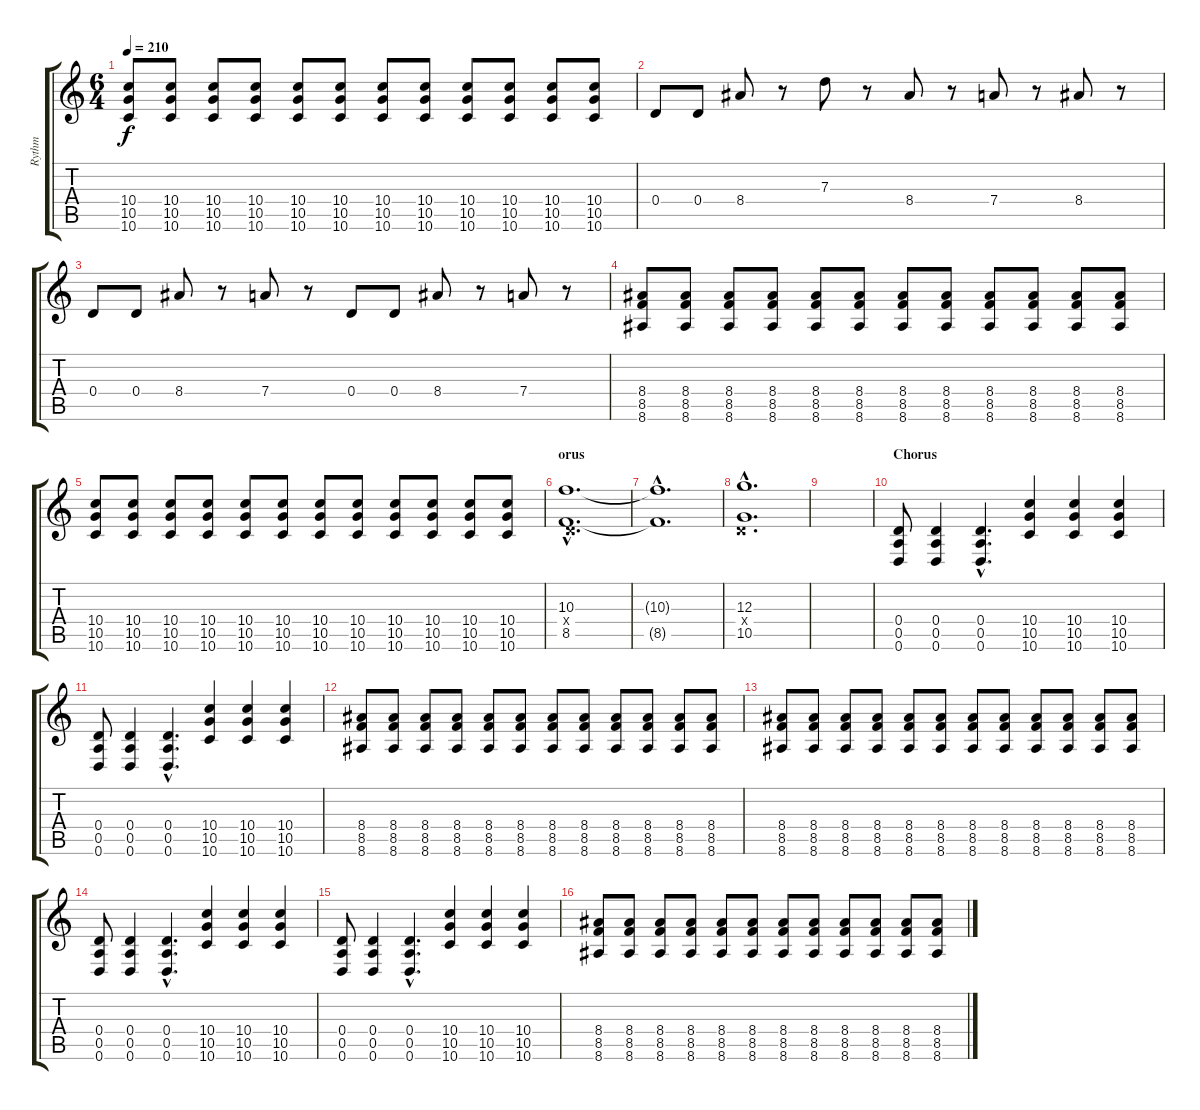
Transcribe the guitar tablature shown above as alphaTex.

\track ("Rythm" "Rythm") {instrument distortionguitar}
\staff {score tabs}
\tuning (E4 B3 G3 D3 A2 D2) {hide}
\ts (6 4)
\tempo 210
\clef g2
\ks c
(10.4 10.5 10.6).8{dy f} (10.4 10.5 10.6).8 (10.4 10.5 10.6).8 (10.4 10.5 10.6).8 (10.4 10.5 10.6).8 (10.4 10.5 10.6).8 (10.4 10.5 10.6).8 (10.4 10.5 10.6).8 (10.4 10.5 10.6).8 (10.4 10.5 10.6).8 (10.4 10.5 10.6).8 (10.4 10.5 10.6).8 |
0.4.8 0.4.8 8.4.8 r.8 7.3.8 r.8 8.4.8 r.8 7.4.8 r.8 8.4.8 r.8 |
0.4.8 0.4.8 8.4.8 r.8 7.4.8 r.8 0.4.8 0.4.8 8.4.8 r.8 7.4.8 r.8 |
(8.4 8.5 8.6).8 (8.4 8.5 8.6).8 (8.4 8.5 8.6).8 (8.4 8.5 8.6).8 (8.4 8.5 8.6).8 (8.4 8.5 8.6).8 (8.4 8.5 8.6).8 (8.4 8.5 8.6).8 (8.4 8.5 8.6).8 (8.4 8.5 8.6).8 (8.4 8.5 8.6).8 (8.4 8.5 8.6).8 |
(10.4 10.5 10.6).8 (10.4 10.5 10.6).8 (10.4 10.5 10.6).8 (10.4 10.5 10.6).8 (10.4 10.5 10.6).8 (10.4 10.5 10.6).8 (10.4 10.5 10.6).8 (10.4 10.5 10.6).8 (10.4 10.5 10.6).8 (10.4 10.5 10.6).8 (10.4 10.5 10.6).8 (10.4 10.5 10.6).8 |
\section ("" "orus")
(10.3{hac} 0.4{hac x} 8.5{hac}).1{d instrument electricguitarclean} |
(10.3{hac t} 8.5{hac t}).1{d} |
(12.3{hac} 0.4{hac x} 10.5{hac}).1{d} |
|
\section ("" "Chorus")
(0.4 0.5 0.6).8{instrument overdrivenguitar} (0.4 0.5 0.6).4 (0.4{hac} 0.5{hac} 0.6{hac}).4{d} (10.4 10.5 10.6).4 (10.4 10.5 10.6).4 (10.4 10.5 10.6).4 |
(0.4 0.5 0.6).8 (0.4 0.5 0.6).4 (0.4{hac} 0.5{hac} 0.6{hac}).4{d} (10.4 10.5 10.6).4 (10.4 10.5 10.6).4 (10.4 10.5 10.6).4 |
(8.4 8.5 8.6).8 (8.4 8.5 8.6).8 (8.4 8.5 8.6).8 (8.4 8.5 8.6).8 (8.4 8.5 8.6).8 (8.4 8.5 8.6).8 (8.4 8.5 8.6).8 (8.4 8.5 8.6).8 (8.4 8.5 8.6).8 (8.4 8.5 8.6).8 (8.4 8.5 8.6).8 (8.4 8.5 8.6).8 |
(8.4 8.5 8.6).8 (8.4 8.5 8.6).8 (8.4 8.5 8.6).8 (8.4 8.5 8.6).8 (8.4 8.5 8.6).8 (8.4 8.5 8.6).8 (8.4 8.5 8.6).8 (8.4 8.5 8.6).8 (8.4 8.5 8.6).8 (8.4 8.5 8.6).8 (8.4 8.5 8.6).8 (8.4 8.5 8.6).8 |
(0.4 0.5 0.6).8 (0.4 0.5 0.6).4 (0.4{hac} 0.5{hac} 0.6{hac}).4{d} (10.4 10.5 10.6).4 (10.4 10.5 10.6).4 (10.4 10.5 10.6).4 |
(0.4 0.5 0.6).8 (0.4 0.5 0.6).4 (0.4{hac} 0.5{hac} 0.6{hac}).4{d} (10.4 10.5 10.6).4 (10.4 10.5 10.6).4 (10.4 10.5 10.6).4 |
(8.4 8.5 8.6).8 (8.4 8.5 8.6).8 (8.4 8.5 8.6).8 (8.4 8.5 8.6).8 (8.4 8.5 8.6).8 (8.4 8.5 8.6).8 (8.4 8.5 8.6).8 (8.4 8.5 8.6).8 (8.4 8.5 8.6).8 (8.4 8.5 8.6).8 (8.4 8.5 8.6).8 (8.4 8.5 8.6).8
